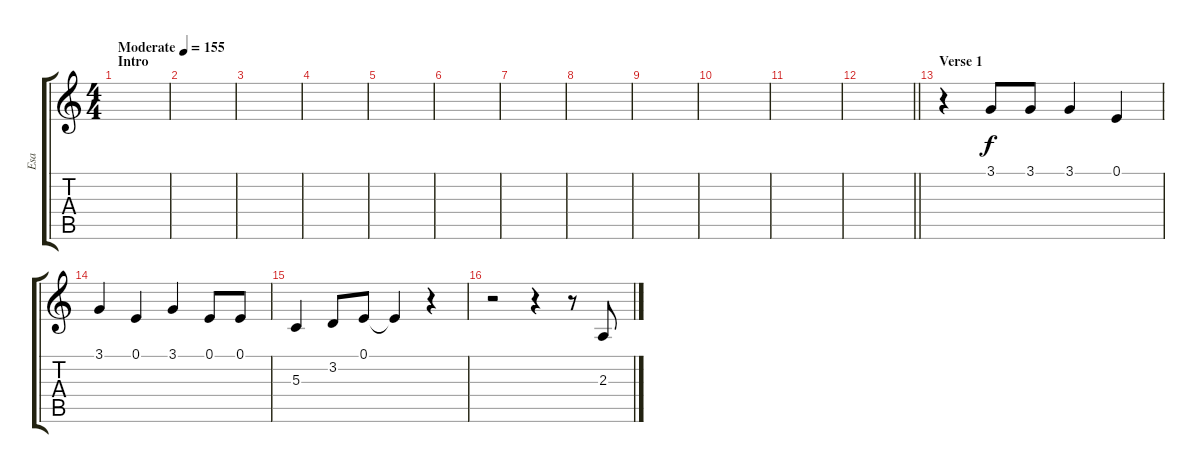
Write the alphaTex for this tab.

\track ("Esa" "Esa") {instrument lead2sawtooth}
\staff {score tabs}
\tuning (E4 B3 G3 D3 A2 E2) {hide}
\ts (4 4)
\section ("" "Intro")
\tempo (155 "Moderate")
\clef g2
\ks c
|
|
|
|
|
|
|
|
|
|
|
\barLineRight lightlight
|
\section ("" "Verse 1")
r.4 3.1.8 3.1.8 3.1.4 0.1.4 |
3.1.4 0.1.4 3.1.4 0.1.8 0.1.8 |
5.3.4 3.2.8 0.1.8 0.1{t}.4 r.4 |
r.2 r.4 r.8 2.3.8
